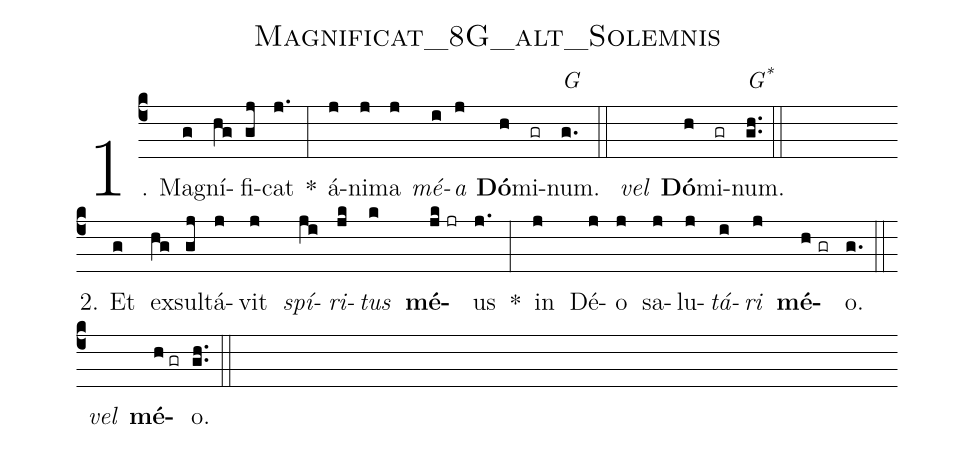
name:Magnificat_8G_alt_Solemnis;
%%
(c4) 1. Ma(g)gní(hg)fi(gj)cat(j.) *(:) á(j)ni(j)ma(j) <i>mé</i>(i)<i>a</i>(j) <b>Dó</b>(h)mi(gr)num.<alt>G</alt>(g.) (::) <eu> <i>vel</i>(////)  <b>Dó</b>(h)mi(gr)num.<alt>G\textsuperscript{*}</alt></eu>(gh..) (::) (Z-)
2. Et(g) ex(hg)sul(gj)tá(j)vit(j)  <i>spí</i>(ji)<i>ri</i>(jk)<i>tus</i>(k) <b>mé</b>(jk//jr)us(j.) *(:) in(j) Dé(j)o(j) sa(j)lu(j)<i>tá</i>(i)<i>ri</i>(j) <b>mé</b>(h//gr)o.(g.) (::) <eu> <i>vel</i>(////)  <b>mé</b>(h//gr)o.</eu>(gh..) (::)
